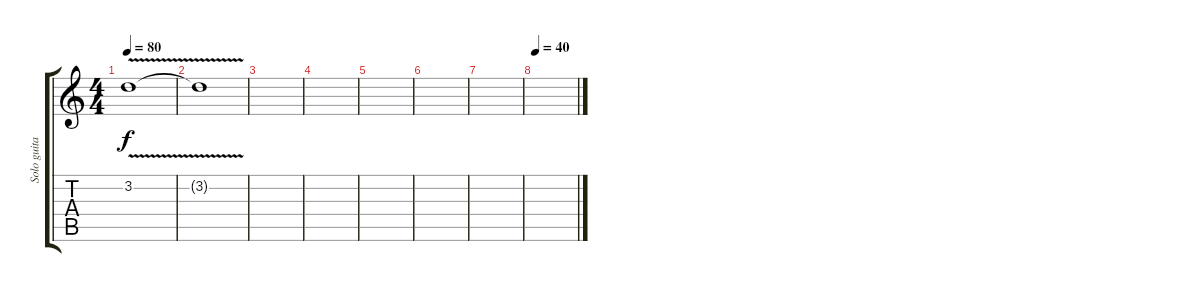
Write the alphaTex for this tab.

\track ("Solo guitar" "Solo guita") {instrument overdrivenguitar}
\staff {score tabs}
\tuning (E4 B3 G3 D3 A2 E2) {hide}
\ts (4 4)
\tempo 80
\clef g2
\ks c
3.2{v}.1{dy f} |
3.2{t}.1 |
|
|
|
|
|
\tempo 40
